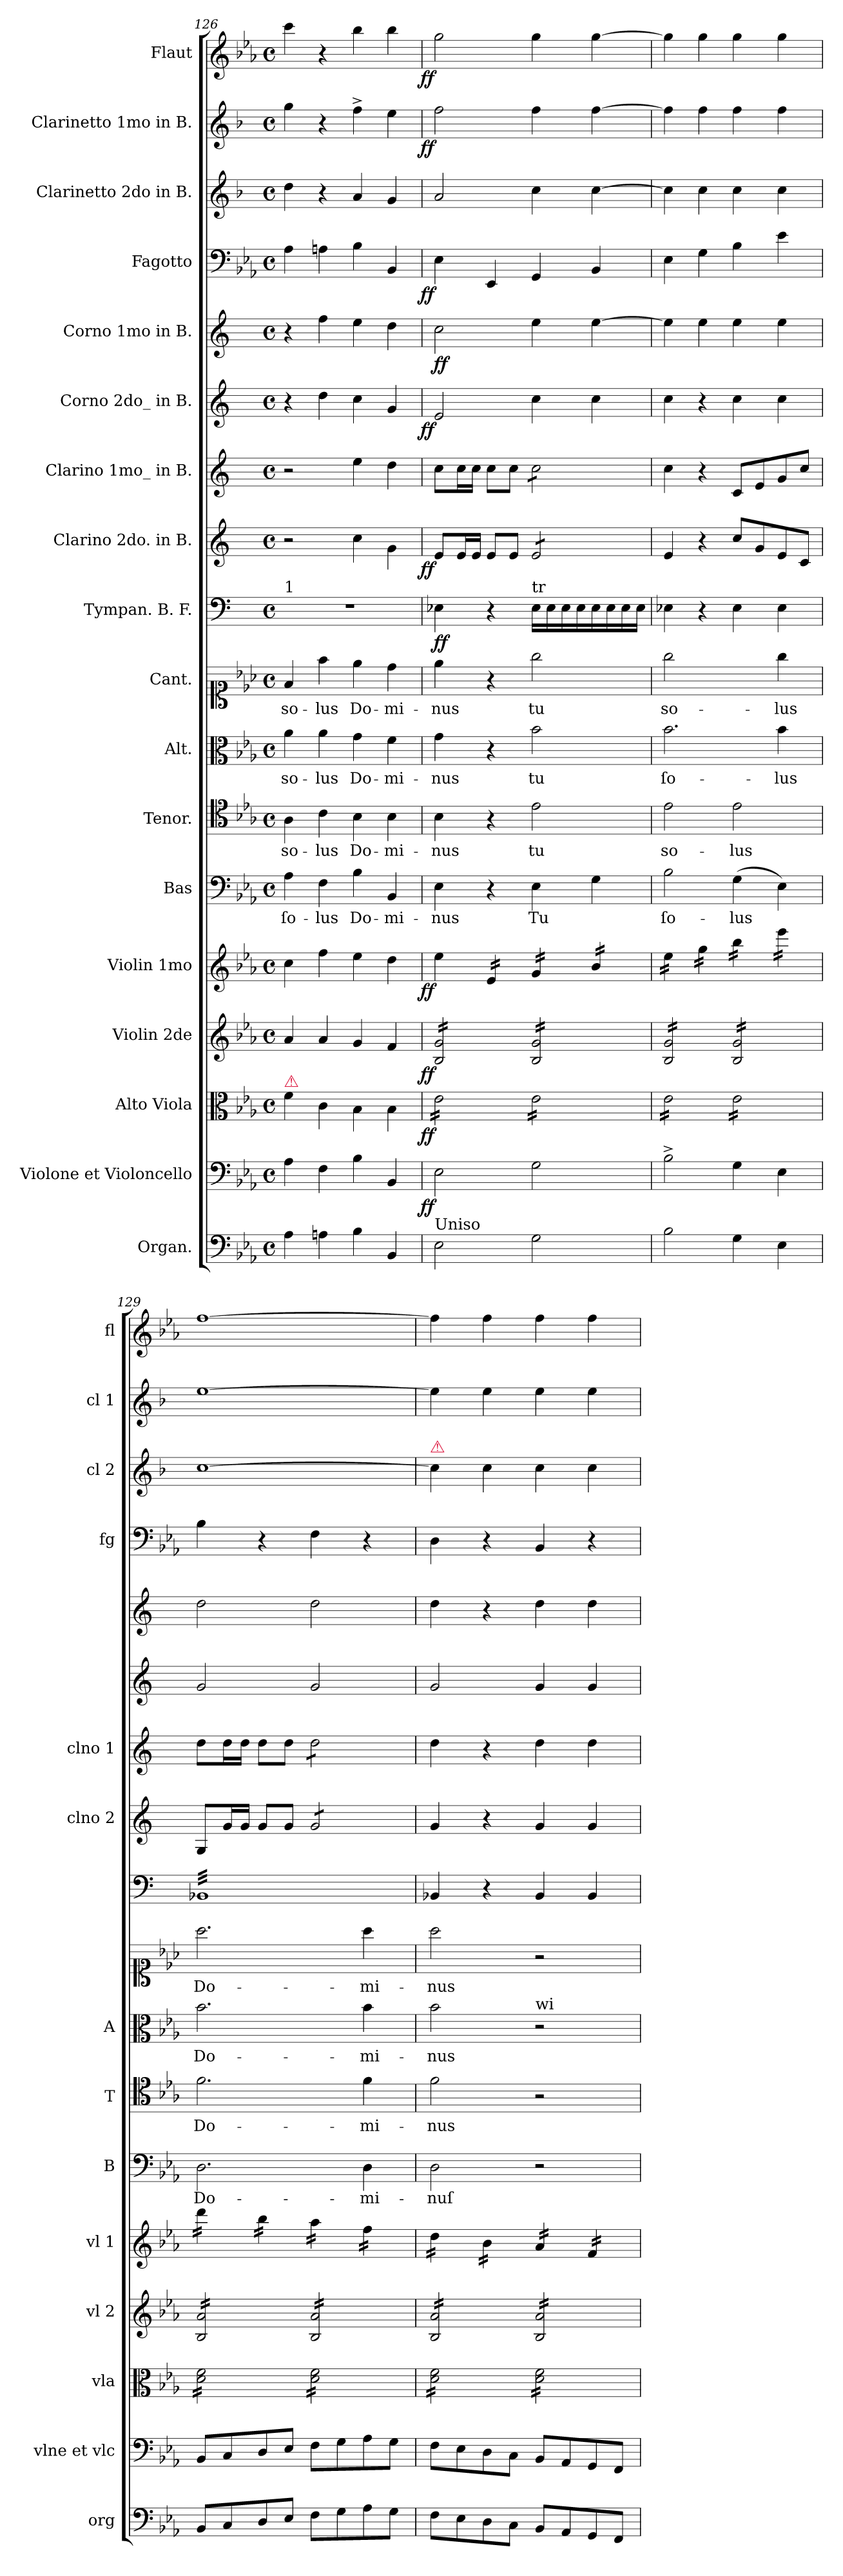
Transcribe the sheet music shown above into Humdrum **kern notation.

**kern	**kern	**dynam	**kern	**dynam	**kern	**dynam	**kern	**dynam	**kern	**text	**kern	**text	**kern	**text	**kern	**text	**kern	**dynam	**kern	**dynam	**kern	**kern	**dynam	**kern	**dynam	**kern	**dynam	**kern	**kern	**dynam	**kern	**dynam
*part18	*part17	*part17	*part16	*part16	*part15	*part15	*part14	*part14	*part13	*part13	*part12	*part12	*part11	*part11	*part10	*part10	*part9	*part9	*part8	*part8	*part7	*part6	*part6	*part5	*part5	*part4	*part4	*part3	*part2	*part2	*part1	*part1
*staff18	*staff17	*staff17	*staff16	*staff16	*staff15	*staff15	*staff14	*staff14	*staff13	*staff13	*staff12	*staff12	*staff11	*staff11	*staff10	*staff10	*staff9	*staff9	*staff8	*staff8	*staff7	*staff6	*staff6	*staff5	*staff5	*staff4	*staff4	*staff3	*staff2	*staff2	*staff1	*staff1
*I"Organ.	*I"Violone et Violoncello	*	*I"Alto Viola	*	*I"Violin 2de	*	*I"Violin 1mo	*	*I"Bas	*	*I"Tenor.	*	*I"Alt.	*	*I"Cant.	*	*I"Tympan. B. F.	*	*I"Clarino 2do. in B.	*	*I"Clarino 1mo_ in B.	*I"Corno 2do_ in B.	*	*I"Corno 1mo in B.	*	*I"Fagotto	*	*I"Clarinetto 2do in B.	*I"Clarinetto 1mo in B.	*	*I"Flaut	*
*I'org	*I'vlne et vlc	*	*I'vla	*	*I'vl 2	*	*I'vl 1	*	*I'B	*	*I'T	*	*I'A	*	*	*	*	*	*I'clno 2	*	*I'clno 1	*	*	*	*	*I'fg	*	*I'cl 2	*I'cl 1	*	*I'fl	*
*clefF4	*clefF4	*	*clefC3	*	*clefG2	*	*clefG2	*	*clefF4	*	*clefC4	*	*clefC3	*	*clefC1	*	*clefF4	*	*clefG2	*	*clefG2	*clefG2	*	*clefG2	*	*clefF4	*	*clefG2	*clefG2	*	*clefG2	*
*	*	*	*	*	*	*	*	*	*	*	*	*	*	*	*	*	*	*	*ITrd-2c-3	*	*ITrd-2c-3	*ITrd5c9	*	*ITrd5c9	*	*	*	*ITrd1c2	*ITrd1c2	*	*	*
*k[b-e-a-]	*k[b-e-a-]	*	*k[b-e-a-]	*	*k[b-e-a-]	*	*k[b-e-a-]	*	*k[b-e-a-]	*	*k[b-e-a-]	*	*k[b-e-a-]	*	*k[b-e-a-]	*	*	*	*k[b-e-a-]	*	*k[b-e-a-]	*k[b-e-a-]	*	*k[b-e-a-]	*	*k[b-e-a-]	*	*k[b-e-a-]	*k[b-e-a-]	*	*k[b-e-a-]	*
*E-:	*E-:	*	*E-:	*	*E-:	*	*E-:	*	*E-:	*	*E-:	*	*E-:	*	*E-:	*	*	*	*E-:	*	*E-:	*E-:	*	*E-:	*	*E-:	*	*E-:	*E-:	*	*E-:	*
*M4/4	*M4/4	*	*M4/4	*	*M4/4	*	*M4/4	*	*M4/4	*	*M4/4	*	*M4/4	*	*M4/4	*	*M4/4	*	*M4/4	*	*M4/4	*M4/4	*	*M4/4	*	*M4/4	*	*M4/4	*M4/4	*	*M4/4	*
*met(c)	*met(c)	*	*met(c)	*	*met(c)	*	*met(c)	*	*met(c)	*	*met(c)	*	*met(c)	*	*met(c)	*	*met(c)	*	*met(c)	*	*met(c)	*met(c)	*	*met(c)	*	*met(c)	*	*met(c)	*met(c)	*	*met(c)	*
=126	=126	=126	=126	=126	=126	=126	=126	=126	=126	=126	=126	=126	=126	=126	=126	=126	=126	=126	=126	=126	=126	=126	=126	=126	=126	=126	=126	=126	=126	=126	=126	=126
!	!	!	!	!	!	!	!	!	!	!	!	!	!	!	!	!	!LO:TX:a:t=1	!	!	!	!	!	!	!	!	!	!	!	!	!	!	!
!	!	!	!LO:TX:a:color=crimson:t=⚠	!	!	!	!	!	!	!	!	!	!	!	!	!	!	!	!	!	!	!	!	!	!	!	!	!	!	!	!	!
4A-\	4A-\	.	4f\	.	4a-/	.	4cc\	.	4A-\	ſo-	4A-\	so-	4a-\	so-	4f/	so-	1r	.	2r	.	2r	4r	.	4r	.	4A-\	.	4cc\	4ff\	.	4ccc\	.
4An\	4F\	.	4c\	.	4a-/	.	4ff\	.	4F\	-lus	4c\	-lus	4a-\	-lus	4ff\	-lus	.	.	.	.	.	4f\	.	4a-\	.	4An\	.	4r	4r	.	4r	.
4B-\	4B-\	.	4B-\	.	4g/	.	4ee-\	.	4B-\	Do-	4B-\	Do-	4g\	Do-	4ee-\	Do-	.	.	4ee-\	.	4gg\	4e-\	.	4g\	.	4B-\	.	4g/	4ee-^\	.	4bb-\	.
4BB-/	4BB-/	.	4B-\	.	4f/	.	4dd\	.	4BB-/	-mi-	4B-\	-mi-	4f\	-mi-	4dd\	-mi-	.	.	4b-\	.	4ff\	4B-/	.	4f\	.	4BB-/	.	4f/	4dd\	.	4bb-\	.
=127	=127	=127	=127	=127	=127	=127	=127	=127	=127	=127	=127	=127	=127	=127	=127	=127	=127	=127	=127	=127	=127	=127	=127	=127	=127	=127	=127	=127	=127	=127	=127	=127
!LO:TX:a:t=Uniso	!	!	!	!	!	!	!	!	!	!	!	!	!	!	!	!	!	!	!	!	!	!	!	!	!	!	!	!	!	!	!	!
!	!	!LO:DY:rj	!	!LO:DY:rj	!	!LO:DY:rj	!	!LO:DY:b:rj	!	!	!	!	!	!	!	!	!	!	!	!LO:DY:rj	!	!	!LO:DY:rj	!	!	!	!LO:DY:rj	!	!	!LO:DY:rj	!	!LO:DY:rj
*	*	*	*tremolo	*	*	*	*	*	*	*	*	*	*	*	*	*	*	*	*	*	*	*	*	*	*	*	*	*	*	*	*	*
*	*	*	*	*	*tremolo	*	*	*	*	*	*	*	*	*	*	*	*	*	*	*	*	*	*	*	*	*	*	*	*	*	*	*
2E-\	2E-\	ff	16e-\LL	ff	16B-/ 16g/LL	ff	4ee-\	ff	4E-\	-nus	4B-\	-nus	4g\	-nus	4ee-\	-nus	4E-X\	ff	8g/L	ff	8ee-\L	2G/	ff	2e-\	ff	4E-\	ff	2g/	2ee-\	ff	2gg\	ff
.	.	.	16e-\	.	16B-/ 16g/	.	.	.	.	.	.	.	.	.	.	.	.	.	.	.	.	.	.	.	.	.	.	.	.	.	.	.
.	.	.	16e-\	.	16B-/ 16g/	.	.	.	.	.	.	.	.	.	.	.	.	.	16g/L	.	16ee-\L	.	.	.	.	.	.	.	.	.	.	.
.	.	.	16e-\	.	16B-/ 16g/	.	.	.	.	.	.	.	.	.	.	.	.	.	16g/JJ	.	16ee-\JJ	.	.	.	.	.	.	.	.	.	.	.
!	!	!	!	!	!	!	!LO:TX:a:color=crimson:t=⚠	!	!	!	!	!	!	!	!	!	!	!	!	!	!	!	!	!	!	!	!	!	!	!	!	!
!	!	!	!	!	!	!	!LO:TX:b:t=....	!	!	!	!	!	!	!	!	!	!	!	!	!	!	!	!	!	!	!	!	!	!	!	!	!
*	*	*	*	*	*	*	*tremolo	*	*	*	*	*	*	*	*	*	*	*	*	*	*	*	*	*	*	*	*	*	*	*	*	*
.	.	.	16e-\	.	16B-/ 16g/	.	16e-/LL	.	4r	.	4r	.	4r	.	4r	.	4r	.	8g/L	.	8ee-\L	.	.	.	.	4EE-/	.	.	.	.	.	.
.	.	.	16e-\	.	16B-/ 16g/	.	16e-/	.	.	.	.	.	.	.	.	.	.	.	.	.	.	.	.	.	.	.	.	.	.	.	.	.
.	.	.	16e-\	.	16B-/ 16g/	.	16e-/	.	.	.	.	.	.	.	.	.	.	.	8g/J	.	8ee-\J	.	.	.	.	.	.	.	.	.	.	.
.	.	.	16e-\JJ	.	16B-/ 16g/JJ	.	16e-/JJ	.	.	.	.	.	.	.	.	.	.	.	.	.	.	.	.	.	.	.	.	.	.	.	.	.
!	!	!	!	!	!	!	!	!	!	!	!	!	!	!	!	!	!LO:TX:a:t=tr	!	!	!	!	!	!	!	!	!	!	!	!	!	!	!
*	*	*	*	*	*	*	*	*	*	*	*	*	*	*	*	*	*	*	*tremolo	*	*	*	*	*	*	*	*	*	*	*	*	*
*	*	*	*	*	*	*	*	*	*	*	*	*	*	*	*	*	*	*	*	*	*tremolo	*	*	*	*	*	*	*	*	*	*	*
2G\	2G\	.	16e-\LL	.	16B-/ 16g/LL	.	16g/LL	.	4E-\	Tu	2e-\	tu	2b-\	tu	2gg\	tu	16E-\LL	.	8g/L	.	8ee-\L	4e-\	.	4g\	.	4GG/	.	4b-\	4ee-\	.	4gg\	.
.	.	.	16e-\	.	16B-/ 16g/	.	16g/	.	.	.	.	.	.	.	.	.	16E-\	.	.	.	.	.	.	.	.	.	.	.	.	.	.	.
.	.	.	16e-\	.	16B-/ 16g/	.	16g/	.	.	.	.	.	.	.	.	.	16E-\	.	8g/	.	8ee-\	.	.	.	.	.	.	.	.	.	.	.
.	.	.	16e-\	.	16B-/ 16g/	.	16g/JJ	.	.	.	.	.	.	.	.	.	16E-\	.	.	.	.	.	.	.	.	.	.	.	.	.	.	.
.	.	.	16e-\	.	16B-/ 16g/	.	16b-/LL	.	4G\	.	.	.	.	.	.	.	16E-\	.	8g/	.	8ee-\	4e-\	.	[4g\	.	4BB-/	.	[4b-\	[4ee-\	.	[4gg\	.
.	.	.	16e-\	.	16B-/ 16g/	.	16b-/	.	.	.	.	.	.	.	.	.	16E-\	.	.	.	.	.	.	.	.	.	.	.	.	.	.	.
.	.	.	16e-\	.	16B-/ 16g/	.	16b-/	.	.	.	.	.	.	.	.	.	16E-\	.	8g/J	.	8ee-\J	.	.	.	.	.	.	.	.	.	.	.
*	*	*	*	*	*	*	*	*	*	*	*	*	*	*	*	*	*	*	*	*	*Xtremolo	*	*	*	*	*	*	*	*	*	*	*
*	*	*	*	*	*	*	*	*	*	*	*	*	*	*	*	*	*	*	*Xtremolo	*	*	*	*	*	*	*	*	*	*	*	*	*
.	.	.	16e-\JJ	.	16B-/ 16g/JJ	.	16b-/JJ	.	.	.	.	.	.	.	.	.	16E-\JJ	.	.	.	.	.	.	.	.	.	.	.	.	.	.	.
=128	=128	=128	=128	=128	=128	=128	=128	=128	=128	=128	=128	=128	=128	=128	=128	=128	=128	=128	=128	=128	=128	=128	=128	=128	=128	=128	=128	=128	=128	=128	=128	=128
!	!	!	!	!	!	!	!	!	!	!	!	!	!	!	!LO:N:vis=2	!	!	!	!	!	!	!	!	!	!	!	!	!	!	!	!	!
2B-\	2B-^\	.	16e-\LL	.	16B-/ 16g/LL	.	16ee-\LL	.	2B-\	ſo-	2e-\	so-	2.b-\	ſo-	2.gg\	so-	4E-X\	.	4g/	.	4ee-\	4e-\	.	4g\]	.	4E-\	.	4b-\]	4ee-\]	.	4gg\]	.
.	.	.	16e-\	.	16B-/ 16g/	.	16ee-\	.	.	.	.	.	.	.	.	.	.	.	.	.	.	.	.	.	.	.	.	.	.	.	.	.
.	.	.	16e-\	.	16B-/ 16g/	.	16ee-\	.	.	.	.	.	.	.	.	.	.	.	.	.	.	.	.	.	.	.	.	.	.	.	.	.
.	.	.	16e-\	.	16B-/ 16g/	.	16ee-\JJ	.	.	.	.	.	.	.	.	.	.	.	.	.	.	.	.	.	.	.	.	.	.	.	.	.
.	.	.	16e-\	.	16B-/ 16g/	.	16gg\LL	.	.	.	.	.	.	.	.	.	4r	.	4r	.	4r	4r	.	4g\	.	4G\	.	4b-\	4ee-\	.	4gg\	.
.	.	.	16e-\	.	16B-/ 16g/	.	16gg\	.	.	.	.	.	.	.	.	.	.	.	.	.	.	.	.	.	.	.	.	.	.	.	.	.
.	.	.	16e-\	.	16B-/ 16g/	.	16gg\	.	.	.	.	.	.	.	.	.	.	.	.	.	.	.	.	.	.	.	.	.	.	.	.	.
.	.	.	16e-\JJ	.	16B-/ 16g/JJ	.	16gg\JJ	.	.	.	.	.	.	.	.	.	.	.	.	.	.	.	.	.	.	.	.	.	.	.	.	.
4G\	4G\	.	16e-\LL	.	16B-/ 16g/LL	.	16bb-\LL	.	(4G\	-lus	2e-\	-lus	.	.	.	.	4E-\	.	8ee-/L	.	8e-/L	4e-\	.	4g\	.	4B-\	.	4b-\	4ee-\	.	4gg\	.
.	.	.	16e-\	.	16B-/ 16g/	.	16bb-\	.	.	.	.	.	.	.	.	.	.	.	.	.	.	.	.	.	.	.	.	.	.	.	.	.
.	.	.	16e-\	.	16B-/ 16g/	.	16bb-\	.	.	.	.	.	.	.	.	.	.	.	8b-/	.	8g/	.	.	.	.	.	.	.	.	.	.	.
.	.	.	16e-\	.	16B-/ 16g/	.	16bb-\JJ	.	.	.	.	.	.	.	.	.	.	.	.	.	.	.	.	.	.	.	.	.	.	.	.	.
4E-\	4E-\	.	16e-\	.	16B-/ 16g/	.	16eee-\LL	.	4E-\)	.	.	.	4b-\	-lus	4gg\	-lus	4E-\	.	8g/	.	8b-/	4e-\	.	4g\	.	4e-\	.	4b-\	4ee-\	.	4gg\	.
.	.	.	16e-\	.	16B-/ 16g/	.	16eee-\	.	.	.	.	.	.	.	.	.	.	.	.	.	.	.	.	.	.	.	.	.	.	.	.	.
.	.	.	16e-\	.	16B-/ 16g/	.	16eee-\	.	.	.	.	.	.	.	.	.	.	.	8e-/J	.	8ee-/J	.	.	.	.	.	.	.	.	.	.	.
.	.	.	16e-\JJ	.	16B-/ 16g/JJ	.	16eee-\JJ	.	.	.	.	.	.	.	.	.	.	.	.	.	.	.	.	.	.	.	.	.	.	.	.	.
=129	=129	=129	=129	=129	=129	=129	=129	=129	=129	=129	=129	=129	=129	=129	=129	=129	=129	=129	=129	=129	=129	=129	=129	=129	=129	=129	=129	=129	=129	=129	=129	=129
!	!	!	!	!	!	!	!	!	!	!	!	!	!	!	!	!	!LO:TX:a:t=tr	!	!	!	!	!	!	!	!	!	!	!	!	!	!	!
*	*	*	*	*	*	*	*	*	*	*	*	*	*	*	*	*	*tremolo	*	*	*	*	*	*	*	*	*	*	*	*	*	*	*
8BB-/L	8BB-/L	.	16d\ 16f\LL	.	16B-/ 16a-/LL	.	16ddd\LL	.	2.D\	Do-	2.f\	Do-	2.b-\	Do-	2.aa-\	Do-	32BB-XLLL	.	8B-/L	.	8ff\L	2B-/	.	2f\	.	4B-\	.	[1b-	[1dd	.	[1ff	.
.	.	.	.	.	.	.	.	.	.	.	.	.	.	.	.	.	32BB-X	.	.	.	.	.	.	.	.	.	.	.	.	.	.	.
.	.	.	16d\ 16f\	.	16B-/ 16a-/	.	16ddd\	.	.	.	.	.	.	.	.	.	32BB-X	.	.	.	.	.	.	.	.	.	.	.	.	.	.	.
.	.	.	.	.	.	.	.	.	.	.	.	.	.	.	.	.	32BB-X	.	.	.	.	.	.	.	.	.	.	.	.	.	.	.
8C/	8C/	.	16d\ 16f\	.	16B-/ 16a-/	.	16ddd\	.	.	.	.	.	.	.	.	.	32BB-X	.	16b-/L	.	16ff\L	.	.	.	.	.	.	.	.	.	.	.
.	.	.	.	.	.	.	.	.	.	.	.	.	.	.	.	.	32BB-X	.	.	.	.	.	.	.	.	.	.	.	.	.	.	.
.	.	.	16d\ 16f\	.	16B-/ 16a-/	.	16ddd\JJ	.	.	.	.	.	.	.	.	.	32BB-X	.	16b-/JJ	.	16ff\JJ	.	.	.	.	.	.	.	.	.	.	.
.	.	.	.	.	.	.	.	.	.	.	.	.	.	.	.	.	32BB-X	.	.	.	.	.	.	.	.	.	.	.	.	.	.	.
8D/	8D/	.	16d\ 16f\	.	16B-/ 16a-/	.	16bb-\LL	.	.	.	.	.	.	.	.	.	32BB-X	.	8b-/L	.	8ff\L	.	.	.	.	4r	.	.	.	.	.	.
.	.	.	.	.	.	.	.	.	.	.	.	.	.	.	.	.	32BB-X	.	.	.	.	.	.	.	.	.	.	.	.	.	.	.
.	.	.	16d\ 16f\	.	16B-/ 16a-/	.	16bb-\	.	.	.	.	.	.	.	.	.	32BB-X	.	.	.	.	.	.	.	.	.	.	.	.	.	.	.
.	.	.	.	.	.	.	.	.	.	.	.	.	.	.	.	.	32BB-X	.	.	.	.	.	.	.	.	.	.	.	.	.	.	.
8E-/J	8E-/J	.	16d\ 16f\	.	16B-/ 16a-/	.	16bb-\	.	.	.	.	.	.	.	.	.	32BB-X	.	8b-/J	.	8ff\J	.	.	.	.	.	.	.	.	.	.	.
.	.	.	.	.	.	.	.	.	.	.	.	.	.	.	.	.	32BB-X	.	.	.	.	.	.	.	.	.	.	.	.	.	.	.
.	.	.	16d\ 16f\JJ	.	16B-/ 16a-/JJ	.	16bb-\JJ	.	.	.	.	.	.	.	.	.	32BB-X	.	.	.	.	.	.	.	.	.	.	.	.	.	.	.
.	.	.	.	.	.	.	.	.	.	.	.	.	.	.	.	.	32BB-X	.	.	.	.	.	.	.	.	.	.	.	.	.	.	.
*	*	*	*	*	*	*	*	*	*	*	*	*	*	*	*	*	*	*	*tremolo	*	*	*	*	*	*	*	*	*	*	*	*	*
*	*	*	*	*	*	*	*	*	*	*	*	*	*	*	*	*	*	*	*	*	*tremolo	*	*	*	*	*	*	*	*	*	*	*
8F\L	8F\L	.	16d\ 16f\LL	.	16B-/ 16a-/LL	.	16aa-\LL	.	.	.	.	.	.	.	.	.	32BB-X	.	8b-/L	.	8ff\L	2B-/	.	2f\	.	4F\	.	.	.	.	.	.
.	.	.	.	.	.	.	.	.	.	.	.	.	.	.	.	.	32BB-X	.	.	.	.	.	.	.	.	.	.	.	.	.	.	.
.	.	.	16d\ 16f\	.	16B-/ 16a-/	.	16aa-\	.	.	.	.	.	.	.	.	.	32BB-X	.	.	.	.	.	.	.	.	.	.	.	.	.	.	.
.	.	.	.	.	.	.	.	.	.	.	.	.	.	.	.	.	32BB-X	.	.	.	.	.	.	.	.	.	.	.	.	.	.	.
8G\	8G\	.	16d\ 16f\	.	16B-/ 16a-/	.	16aa-\	.	.	.	.	.	.	.	.	.	32BB-X	.	8b-/	.	8ff\	.	.	.	.	.	.	.	.	.	.	.
.	.	.	.	.	.	.	.	.	.	.	.	.	.	.	.	.	32BB-X	.	.	.	.	.	.	.	.	.	.	.	.	.	.	.
.	.	.	16d\ 16f\	.	16B-/ 16a-/	.	16aa-\JJ	.	.	.	.	.	.	.	.	.	32BB-X	.	.	.	.	.	.	.	.	.	.	.	.	.	.	.
.	.	.	.	.	.	.	.	.	.	.	.	.	.	.	.	.	32BB-X	.	.	.	.	.	.	.	.	.	.	.	.	.	.	.
8A-\	8A-\	.	16d\ 16f\	.	16B-/ 16a-/	.	16ff\LL	.	4D\	-mi-	4f\	-mi-	4b-\	-mi-	4aa-\	-mi-	32BB-X	.	8b-/	.	8ff\	.	.	.	.	4r	.	.	.	.	.	.
.	.	.	.	.	.	.	.	.	.	.	.	.	.	.	.	.	32BB-X	.	.	.	.	.	.	.	.	.	.	.	.	.	.	.
.	.	.	16d\ 16f\	.	16B-/ 16a-/	.	16ff\	.	.	.	.	.	.	.	.	.	32BB-X	.	.	.	.	.	.	.	.	.	.	.	.	.	.	.
.	.	.	.	.	.	.	.	.	.	.	.	.	.	.	.	.	32BB-X	.	.	.	.	.	.	.	.	.	.	.	.	.	.	.
8G\J	8G\J	.	16d\ 16f\	.	16B-/ 16a-/	.	16ff\	.	.	.	.	.	.	.	.	.	32BB-X	.	8b-/J	.	8ff\J	.	.	.	.	.	.	.	.	.	.	.
*	*	*	*	*	*	*	*	*	*	*	*	*	*	*	*	*	*	*	*	*	*Xtremolo	*	*	*	*	*	*	*	*	*	*	*
*	*	*	*	*	*	*	*	*	*	*	*	*	*	*	*	*	*	*	*Xtremolo	*	*	*	*	*	*	*	*	*	*	*	*	*
.	.	.	.	.	.	.	.	.	.	.	.	.	.	.	.	.	32BB-X	.	.	.	.	.	.	.	.	.	.	.	.	.	.	.
.	.	.	16d\ 16f\JJ	.	16B-/ 16a-/JJ	.	16ff\JJ	.	.	.	.	.	.	.	.	.	32BB-X	.	.	.	.	.	.	.	.	.	.	.	.	.	.	.
.	.	.	.	.	.	.	.	.	.	.	.	.	.	.	.	.	32BB-XJJJ	.	.	.	.	.	.	.	.	.	.	.	.	.	.	.
*	*	*	*	*	*	*	*	*	*	*	*	*	*	*	*	*	*Xtremolo	*	*	*	*	*	*	*	*	*	*	*	*	*	*	*
=130	=130	=130	=130	=130	=130	=130	=130	=130	=130	=130	=130	=130	=130	=130	=130	=130	=130	=130	=130	=130	=130	=130	=130	=130	=130	=130	=130	=130	=130	=130	=130	=130
!	!	!	!	!	!	!	!	!	!	!	!	!	!	!	!	!	!	!	!	!	!	!	!	!	!	!	!	!LO:TX:a:color=crimson:t=⚠	!	!	!	!
8F\L	8F\L	.	16d\ 16f\LL	.	16B-/ 16a-/LL	.	16dd\LL	.	2D\	-nuſ	2f\	-nus	2b-\	-nus	2aa-\	-nus	4BB-X/	.	4b-/	.	4ff\	2B-/	.	4f\	.	4D\	.	4b-\]	4dd\]	.	4ff\]	.
.	.	.	16d\ 16f\	.	16B-/ 16a-/	.	16dd\	.	.	.	.	.	.	.	.	.	.	.	.	.	.	.	.	.	.	.	.	.	.	.	.	.
8E-\	8E-\	.	16d\ 16f\	.	16B-/ 16a-/	.	16dd\	.	.	.	.	.	.	.	.	.	.	.	.	.	.	.	.	.	.	.	.	.	.	.	.	.
.	.	.	16d\ 16f\	.	16B-/ 16a-/	.	16dd\JJ	.	.	.	.	.	.	.	.	.	.	.	.	.	.	.	.	.	.	.	.	.	.	.	.	.
8D\	8D\	.	16d\ 16f\	.	16B-/ 16a-/	.	16b-\LL	.	.	.	.	.	.	.	.	.	4r	.	4r	.	4r	.	.	4r	.	4r	.	4b-\	4dd\	.	4ff\	.
.	.	.	16d\ 16f\	.	16B-/ 16a-/	.	16b-\	.	.	.	.	.	.	.	.	.	.	.	.	.	.	.	.	.	.	.	.	.	.	.	.	.
8C\J	8C\J	.	16d\ 16f\	.	16B-/ 16a-/	.	16b-\	.	.	.	.	.	.	.	.	.	.	.	.	.	.	.	.	.	.	.	.	.	.	.	.	.
.	.	.	16d\ 16f\JJ	.	16B-/ 16a-/JJ	.	16b-\JJ	.	.	.	.	.	.	.	.	.	.	.	.	.	.	.	.	.	.	.	.	.	.	.	.	.
!	!	!	!	!	!	!	!	!	!	!	!	!	!LO:TX:a:t=wi	!	!	!	!	!	!	!	!	!	!	!	!	!	!	!	!	!	!	!
8BB-/L	8BB-/L	.	16d\ 16f\LL	.	16B-/ 16a-/LL	.	16a-/LL	.	2r	.	2r	.	2r	.	2r	.	4BB-/	.	4b-/	.	4ff\	4B-/	.	4f\	.	4BB-/	.	4b-\	4dd\	.	4ff\	.
.	.	.	16d\ 16f\	.	16B-/ 16a-/	.	16a-/	.	.	.	.	.	.	.	.	.	.	.	.	.	.	.	.	.	.	.	.	.	.	.	.	.
8AA-/	8AA-/	.	16d\ 16f\	.	16B-/ 16a-/	.	16a-/	.	.	.	.	.	.	.	.	.	.	.	.	.	.	.	.	.	.	.	.	.	.	.	.	.
.	.	.	16d\ 16f\	.	16B-/ 16a-/	.	16a-/JJ	.	.	.	.	.	.	.	.	.	.	.	.	.	.	.	.	.	.	.	.	.	.	.	.	.
8GG/	8GG/	.	16d\ 16f\	.	16B-/ 16a-/	.	16f/LL	.	.	.	.	.	.	.	.	.	4BB-/	.	4b-/	.	4ff\	4B-/	.	4f\	.	4r	.	4b-\	4dd\	.	4ff\	.
.	.	.	16d\ 16f\	.	16B-/ 16a-/	.	16f/	.	.	.	.	.	.	.	.	.	.	.	.	.	.	.	.	.	.	.	.	.	.	.	.	.
8FF/J	8FF/J	.	16d\ 16f\	.	16B-/ 16a-/	.	16f/	.	.	.	.	.	.	.	.	.	.	.	.	.	.	.	.	.	.	.	.	.	.	.	.	.
.	.	.	16d\ 16f\JJ	.	16B-/ 16a-/JJ	.	16f/JJ	.	.	.	.	.	.	.	.	.	.	.	.	.	.	.	.	.	.	.	.	.	.	.	.	.
*	*	*	*	*	*	*	*Xtremolo	*	*	*	*	*	*	*	*	*	*	*	*	*	*	*	*	*	*	*	*	*	*	*	*	*
*	*	*	*	*	*Xtremolo	*	*	*	*	*	*	*	*	*	*	*	*	*	*	*	*	*	*	*	*	*	*	*	*	*	*	*
*	*	*	*Xtremolo	*	*	*	*	*	*	*	*	*	*	*	*	*	*	*	*	*	*	*	*	*	*	*	*	*	*	*	*	*
=	=	=	=	=	=	=	=	=	=	=	=	=	=	=	=	=	=	=	=	=	=	=	=	=	=	=	=	=	=	=	=	=
*-	*-	*-	*-	*-	*-	*-	*-	*-	*-	*-	*-	*-	*-	*-	*-	*-	*-	*-	*-	*-	*-	*-	*-	*-	*-	*-	*-	*-	*-	*-	*-	*-
